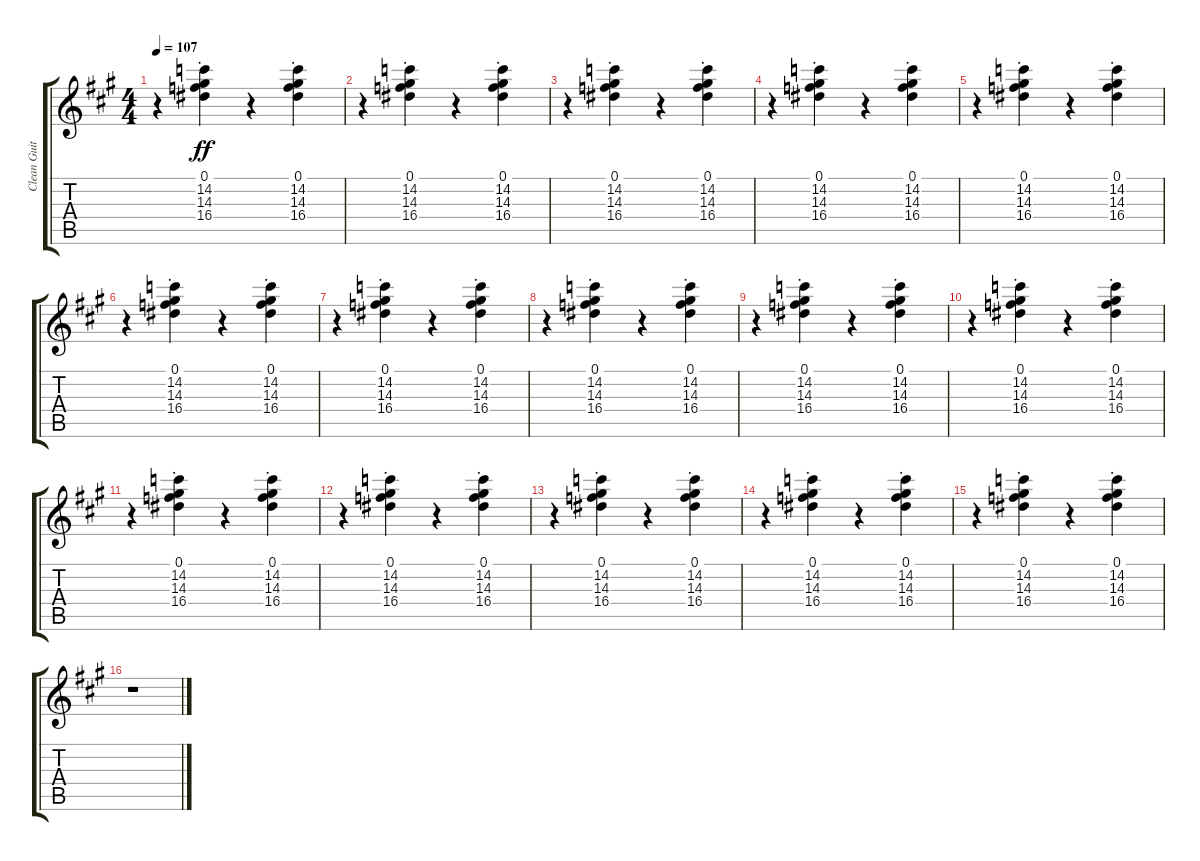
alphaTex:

\track ("Clean Guitar" "Clean Guit") {instrument electricguitarjazz}
\staff {score tabs}
\tuning (Eb4 Bb3 Gb3 Db3 Ab2 Eb2) {hide}
\ts (4 4)
\tempo 107
\clef g2
\ks a
r.4{dy ff} (0.1{st} 14.2{st} 14.3{st} 16.4{st}).4 r.4 (0.1{st} 14.2{st} 14.3{st} 16.4{st}).4 |
r.4 (0.1{st} 14.2{st} 14.3{st} 16.4{st}).4 r.4 (0.1{st} 14.2{st} 14.3{st} 16.4{st}).4 |
r.4 (0.1{st} 14.2{st} 14.3{st} 16.4{st}).4 r.4 (0.1{st} 14.2{st} 14.3{st} 16.4{st}).4 |
r.4 (0.1{st} 14.2{st} 14.3{st} 16.4{st}).4 r.4 (0.1{st} 14.2{st} 14.3{st} 16.4{st}).4 |
r.4 (0.1{st} 14.2{st} 14.3{st} 16.4{st}).4 r.4 (0.1{st} 14.2{st} 14.3{st} 16.4{st}).4 |
r.4 (0.1{st} 14.2{st} 14.3{st} 16.4{st}).4 r.4 (0.1{st} 14.2{st} 14.3{st} 16.4{st}).4 |
r.4 (0.1{st} 14.2{st} 14.3{st} 16.4{st}).4 r.4 (0.1{st} 14.2{st} 14.3{st} 16.4{st}).4 |
r.4 (0.1{st} 14.2{st} 14.3{st} 16.4{st}).4 r.4 (0.1{st} 14.2{st} 14.3{st} 16.4{st}).4 |
r.4 (0.1{st} 14.2{st} 14.3{st} 16.4{st}).4 r.4 (0.1{st} 14.2{st} 14.3{st} 16.4{st}).4 |
r.4 (0.1{st} 14.2{st} 14.3{st} 16.4{st}).4 r.4 (0.1{st} 14.2{st} 14.3{st} 16.4{st}).4 |
r.4 (0.1{st} 14.2{st} 14.3{st} 16.4{st}).4 r.4 (0.1{st} 14.2{st} 14.3{st} 16.4{st}).4 |
r.4 (0.1{st} 14.2{st} 14.3{st} 16.4{st}).4 r.4 (0.1{st} 14.2{st} 14.3{st} 16.4{st}).4 |
r.4 (0.1{st} 14.2{st} 14.3{st} 16.4{st}).4 r.4 (0.1{st} 14.2{st} 14.3{st} 16.4{st}).4 |
r.4 (0.1{st} 14.2{st} 14.3{st} 16.4{st}).4 r.4 (0.1{st} 14.2{st} 14.3{st} 16.4{st}).4 |
r.4 (0.1{st} 14.2{st} 14.3{st} 16.4{st}).4 r.4 (0.1{st} 14.2{st} 14.3{st} 16.4{st}).4 |
r.1
